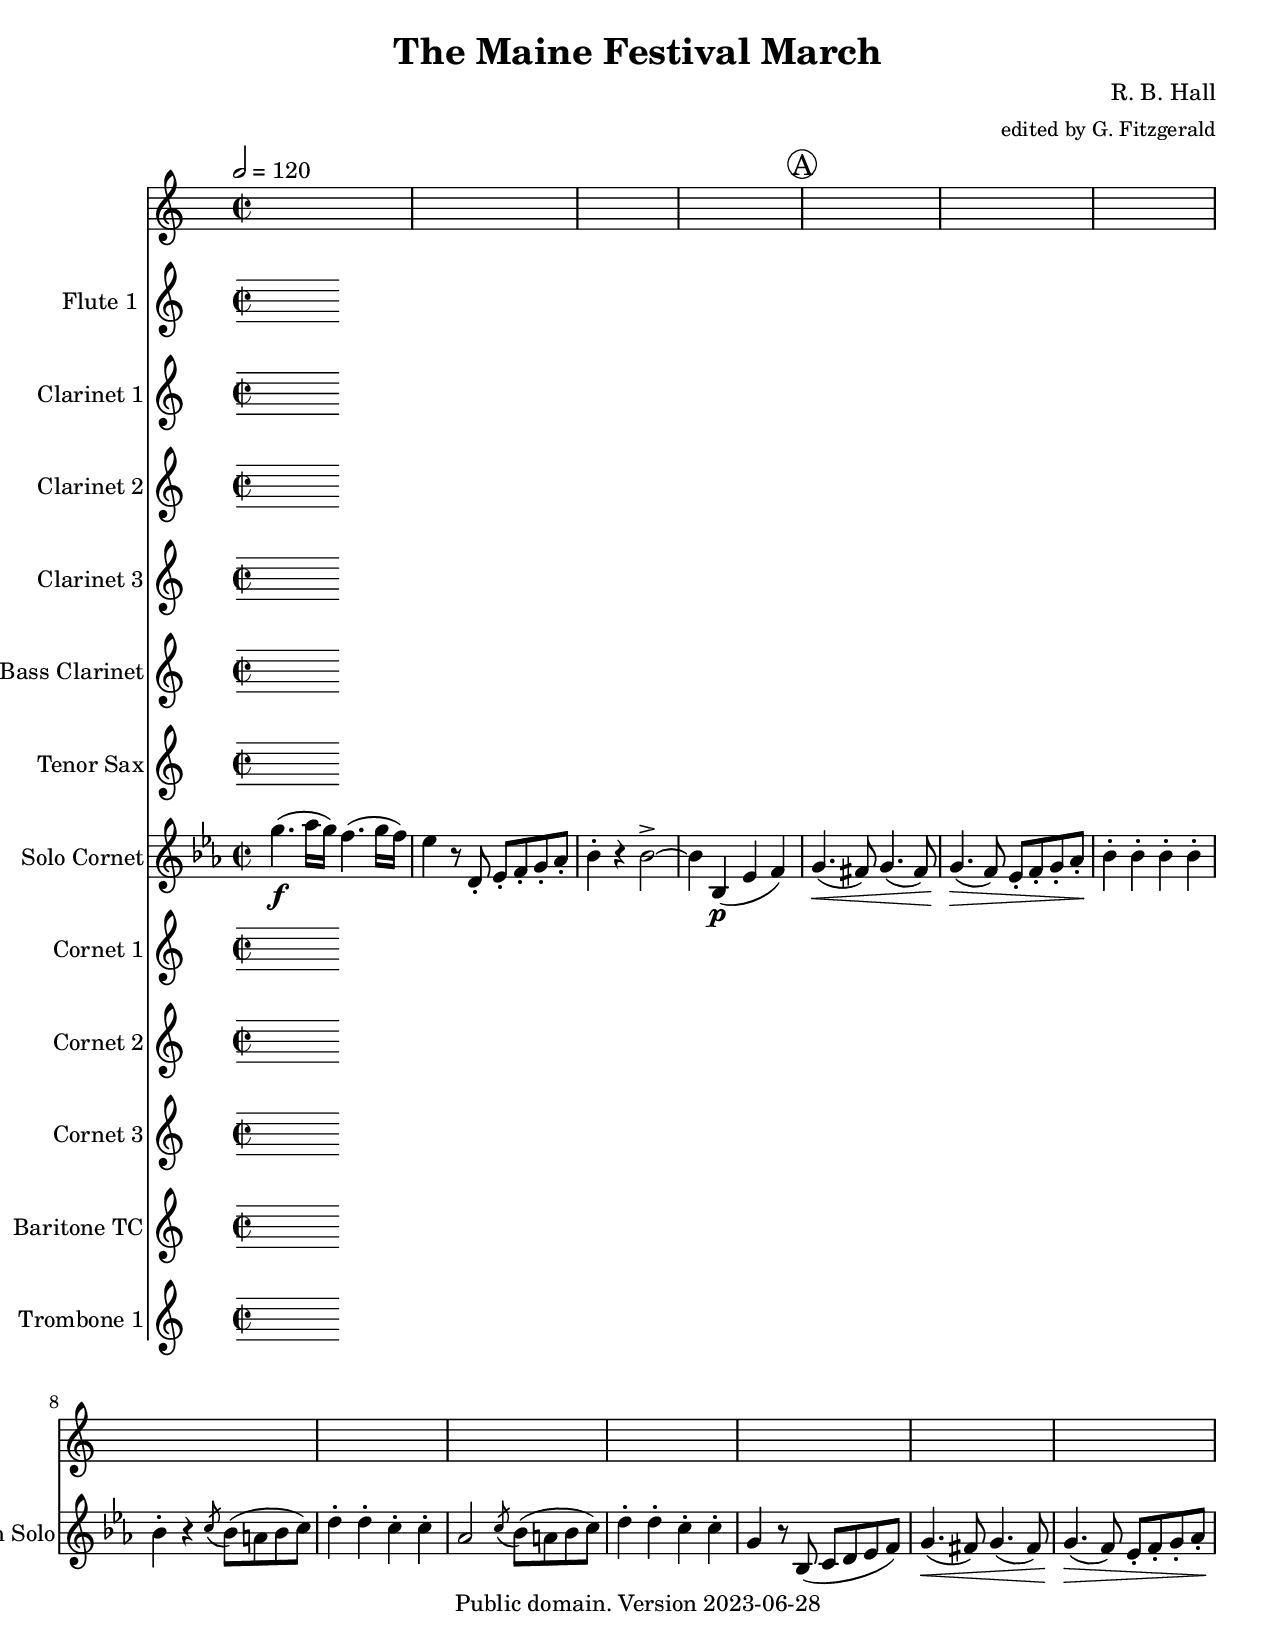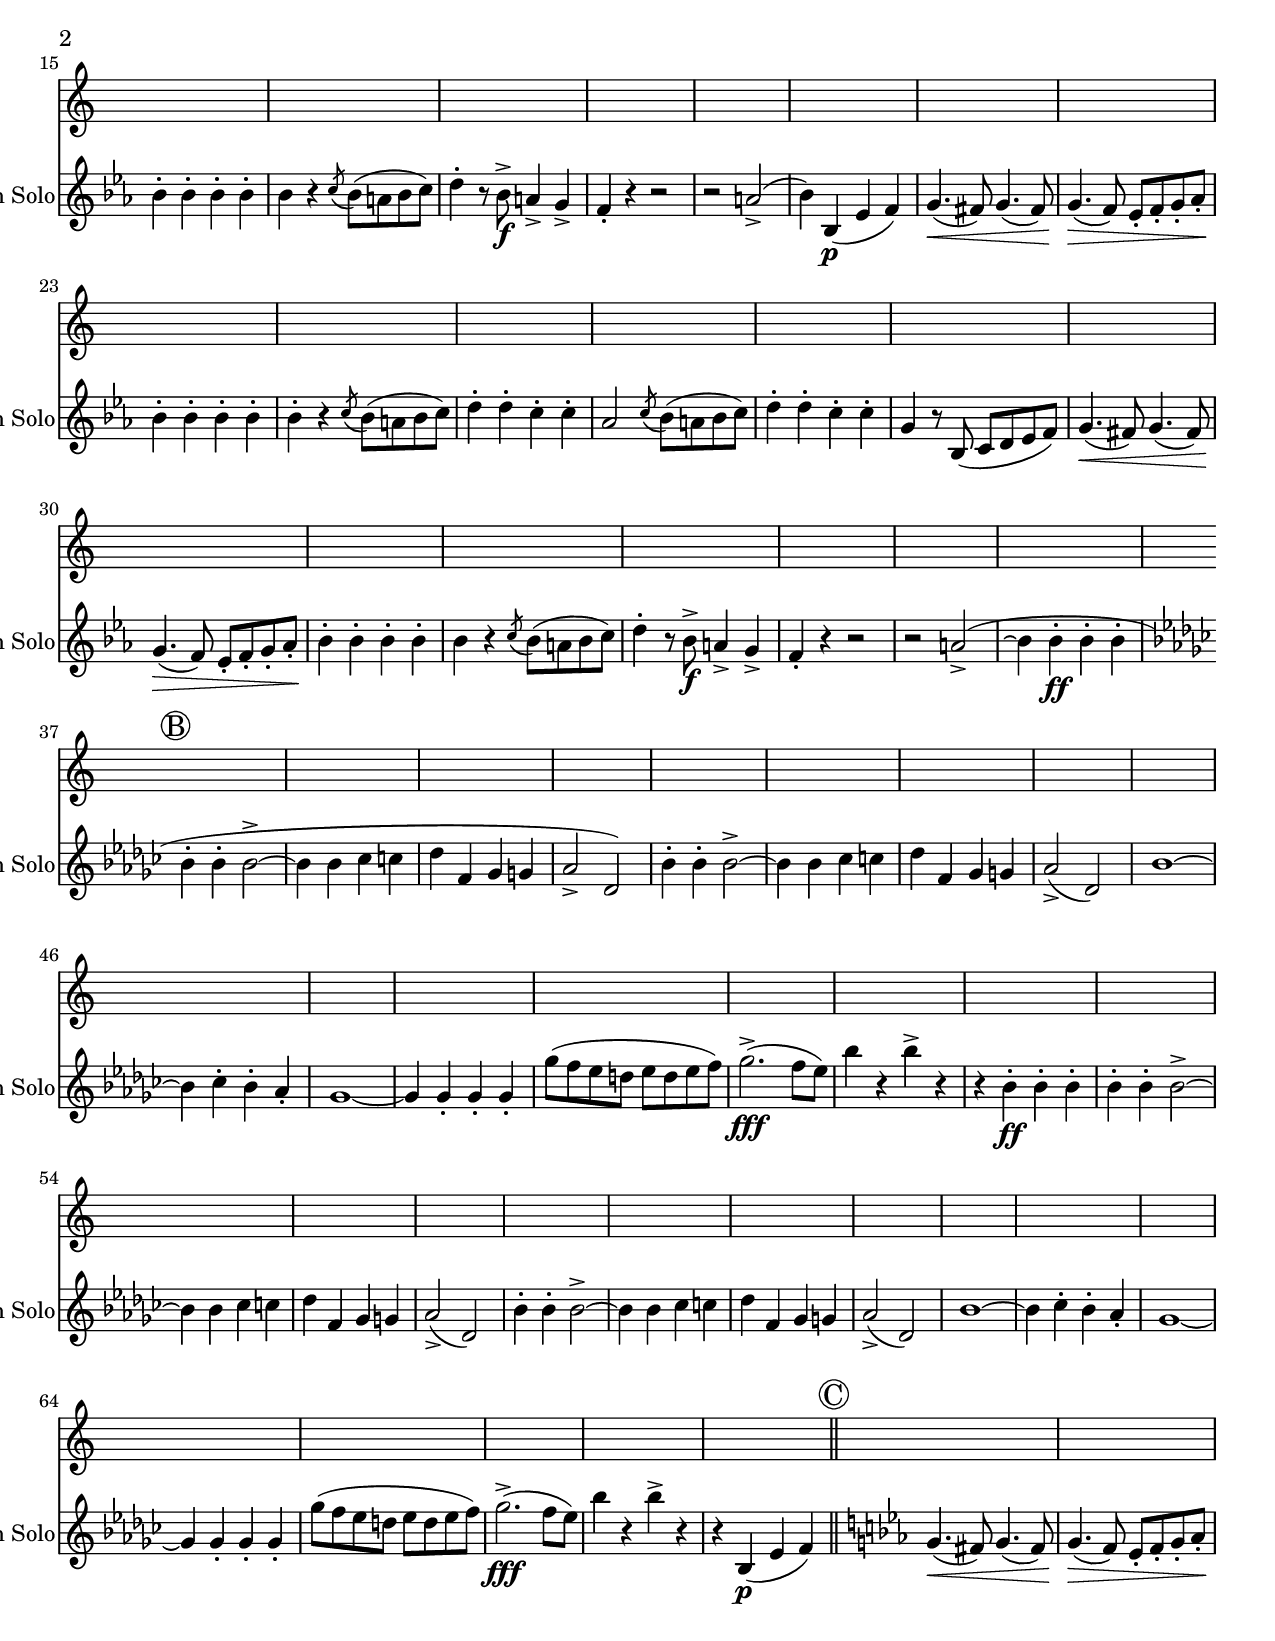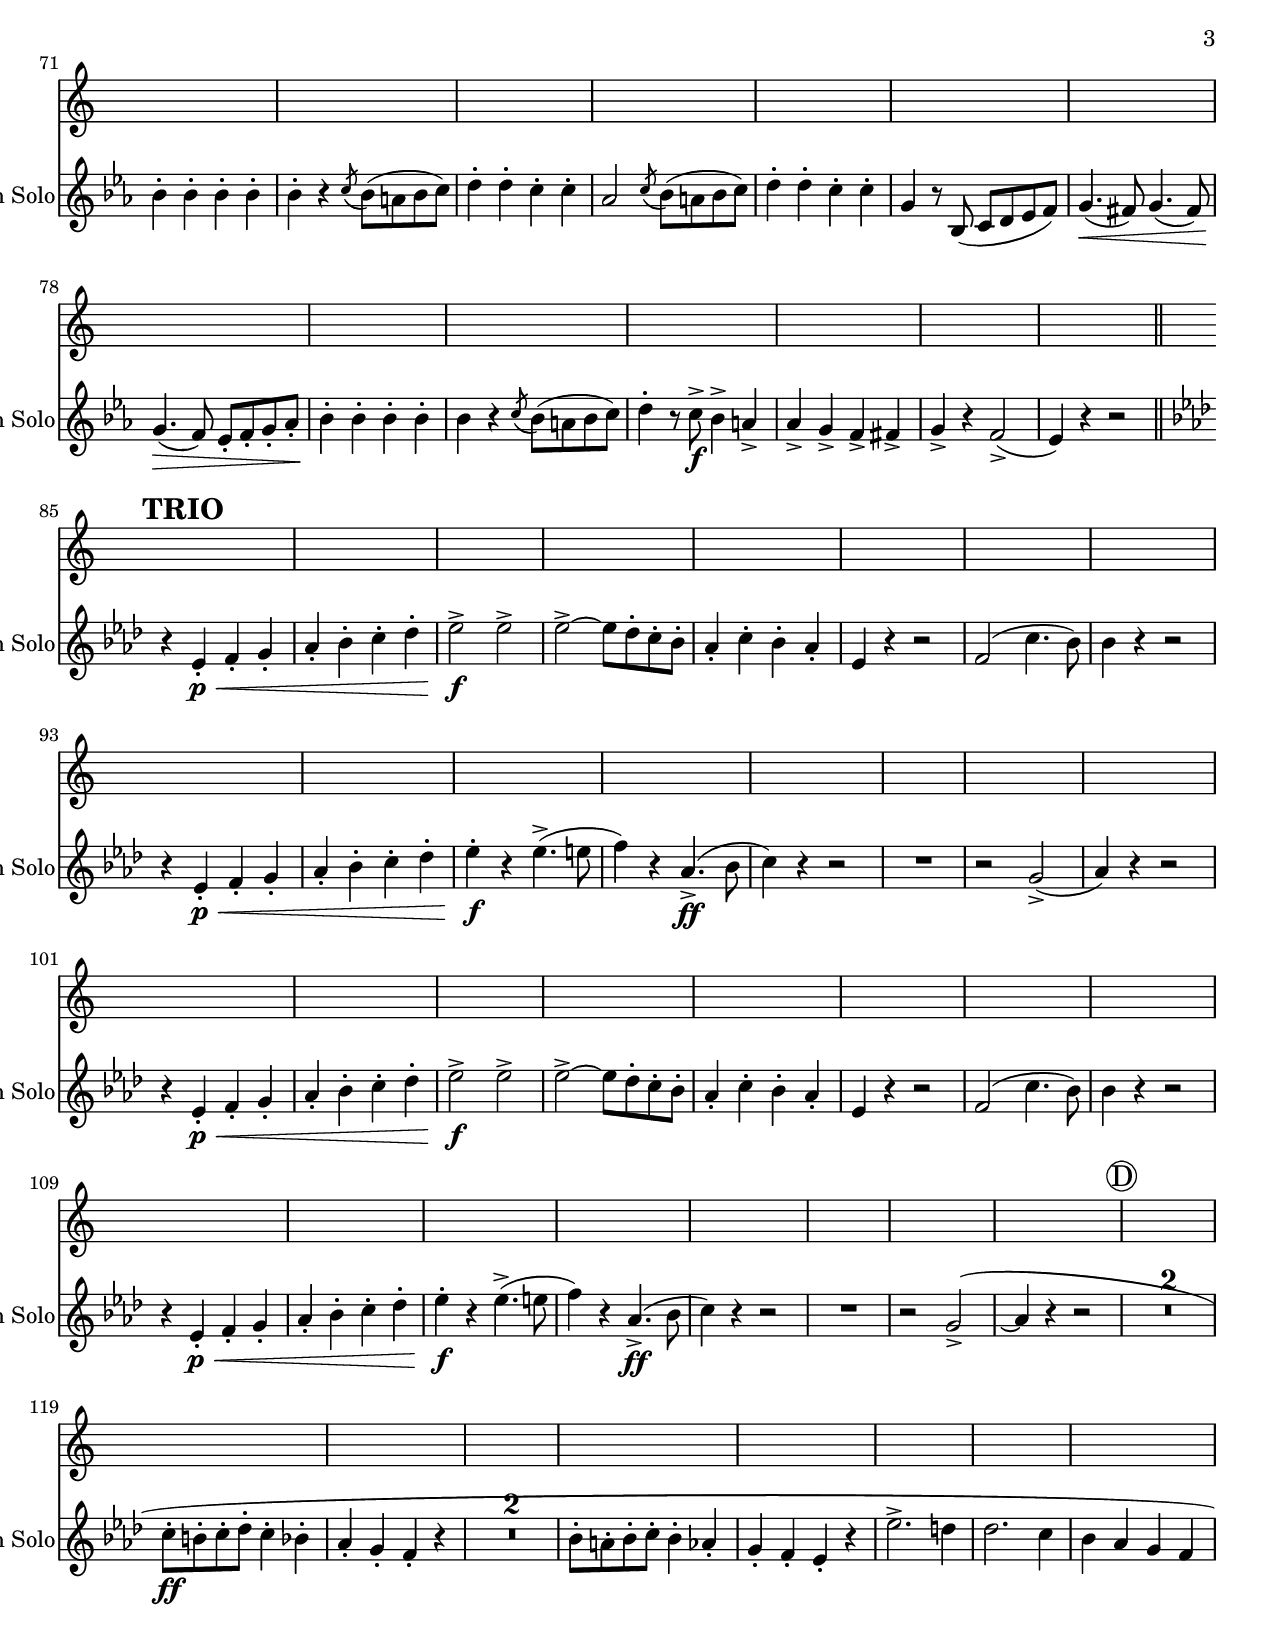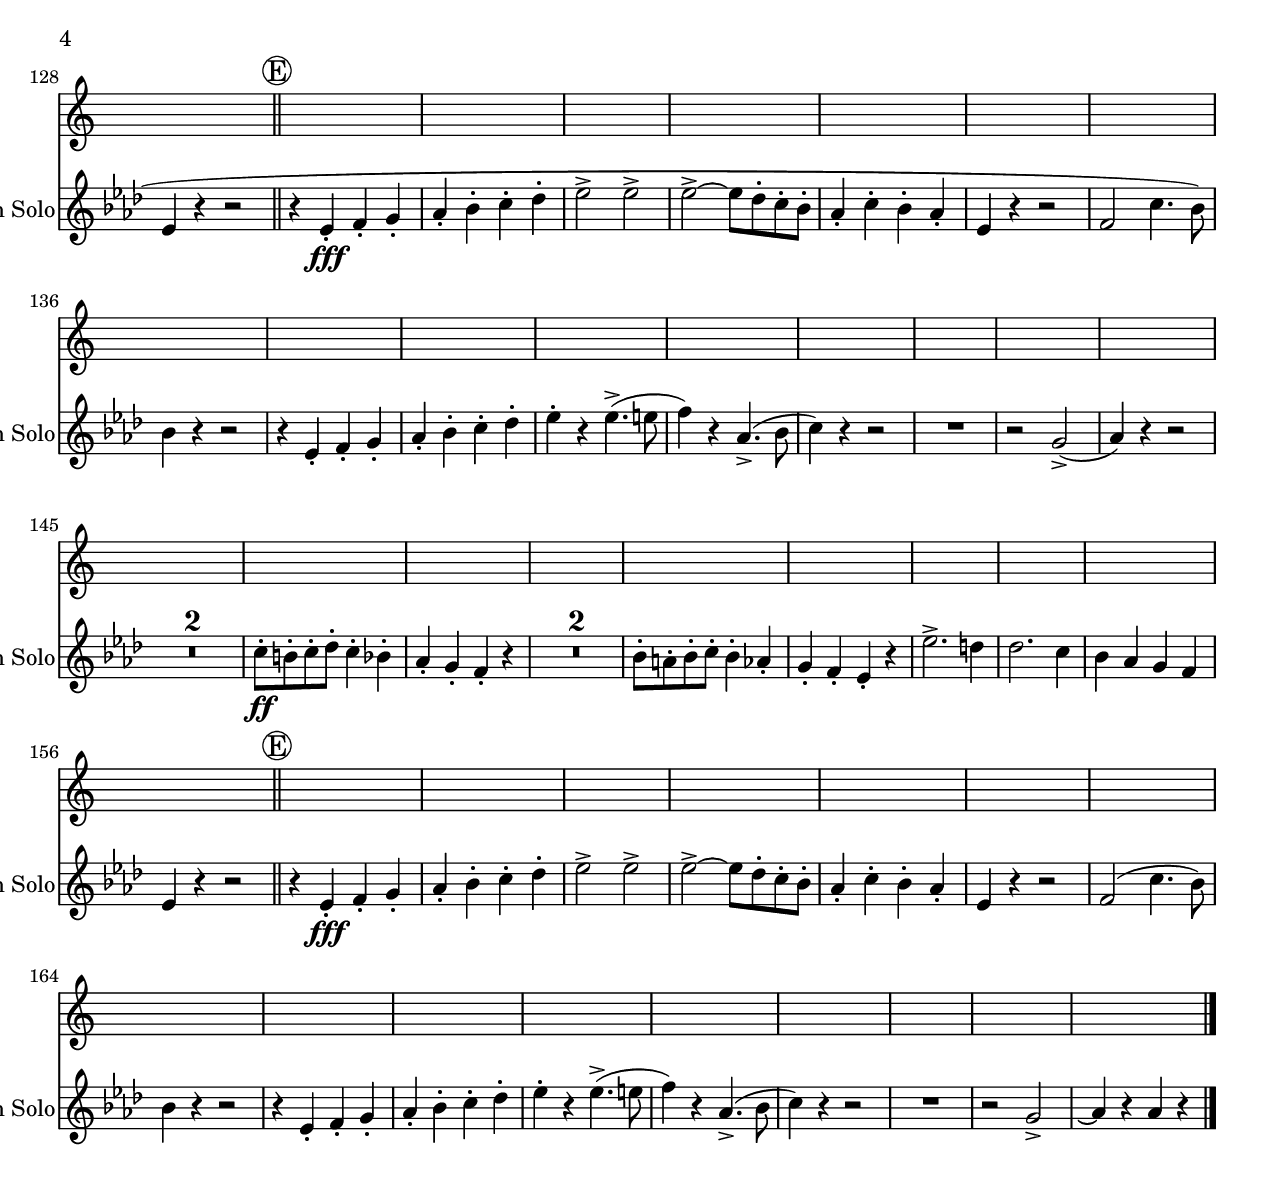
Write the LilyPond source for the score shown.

\version "2.24.1"

\paper {
  #(set-paper-size "letter")
}

\version "2.24.1"
\include "changePitch.ly"

\pointAndClickOff

\header {
  title = "The Maine Festival March"
  composer = "R. B. Hall"
  arranger = \markup { \smaller "edited by G. Fitzgerald" }
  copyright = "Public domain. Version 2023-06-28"
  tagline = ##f
}

rehearsalMarks = \relative c' {
  \set Score.skipBars = ##t
  \override MultiMeasureRest.expand-limit = #1
  \set countPercentRepeats = ##t
  \set repeatCountVisibility = #(every-nth-repeat-count-visible 4)

  \time 2/2

  s1*4
  \mark \markup { \circle "A" }
  \repeat volta 2 {
    s1*15 |
  }
  \alternative {
    { s1 | }
    { s1 | }
  }
  \mark \markup { \circle "B" }
  \repeat volta 2 {
    s1*15 |
  }
  \alternative {
    { s1 | }
    { s1 | }
  }
  
  \bar "||"
  
  \mark \markup { \circle "C" }
  s1*16
  \bar "||" \break
  \mark \markup { \bold "TRIO" }
  \repeat volta 2 {
    s1*15 |
  }
  \alternative {
    { s1 | }
    { s1 | }
  }
  \mark \markup { \circle "D" }
  \repeat volta 2 {
    s1*12 | 
    \bar "||"
    \mark \markup { \circle "E" }
    s1*15
  }
  \alternative {
    { s1 | }
    { s1 \bar "|." }
  }
}

% Define patterns for changePitch/cPI/cPII/cPIII/cPIV
patI = { c4 r8 }
patII = { c4 c8 }
patIII = { c8[ r8 c8] }
patIV = { r8 \samePitch { c c } }

piccOne = \relative c''' {

}

oboeOne = \relative c'' {

}

oboeTwo = \relative c'' {

}

bassoonOne = \relative c {

}

% clarinetInEb - dup of flute

clarinetOne = \relative c''' {

}

clarinetTwo = \relative c'' {

}

clarinetThree = \relative c'' {

}

clarinetBass = \relative c'' {

}

saxAlto = \relative c'' {

}

saxTenor = \relative c'' {

}

saxBaritone = \relative c' {

}

trumpetOne = \relative c' {

}

trumpetTwo = \relative c' {

}

cornetSolo = \relative c''' {
  \key f \major
  
  a4.\f( bes16 a) g4.( a16 g) | f4 r8 e,8-. f-. g-. a-. bes-. |
  c4-. r c2->~ | c4 c,\p( f g) |
  %mark A
  \repeat volta 2 {
    a4.(\< gis8) a4.( gis8) | a4.(\> g8) f-. g-. a-. bes-. | 
    c4-.\! c-. c-. c-. | c4-. r \acciaccatura d8 c( b c d) |
    e4-. e-. d-. d-. | bes2 \acciaccatura d8 c( b c d) |
    e4-. e-. d-. d-. | a4 r8 c,( d e f g) |
    a4.(\< gis8) a4.( gis8) | a4.(\> g8) f-. g-. a-. bes-. |
    c4-.\! c-. c-. c-. | c4 r \acciaccatura d8 c( b c d ) |
    e4-. r8 c->\f b4-> a-> | g4-. r r2 | 
    r2 b->( | 
  }
  \alternative {
    { c4) c,(\p f g) | }
    { c4\repeatTie c-.\ff c-. c-. | }
  }
  %mark B
  \key aes \major
  
  \repeat volta 2 {
    c4-. c-. c2->~ | c4 c des d | ees4 g, aes a | bes2->( ees,) |
    c'4-. c-. c2->~ | c4 c des d | ees4 g, aes a | bes2->( ees,) |
    c'1~ | c4 des-. c-. bes-. | aes1~ | aes4 aes-. aes-. aes-. |
    aes'8( g f e f e f g) | aes2.->(\fff g8 f) | c'4 r c-> r | 
  }
  \alternative {
    { r4 c,-.\ff c-. c-. | }
    { r4 c,(\p f g) | }
  }
  %mark C
  \key f \major
  
  a4.(\< gis8) a4.( gis8) | a4.(\> g8) f-. g-. a-. bes-. | 
  c4-.\! c-. c-. c-. | c4-. r \acciaccatura d8 c( b c d) |
  e4-. e-. d-. d-. | bes2 \acciaccatura d8 c( b c d) |
  e4-. e-. d-. d-. | a4 r8 c,( d e f g) |
  a4.(\< gis8) a4.( gis8) | a4.(\> g8) f-. g-. a-. bes-. |
  c4-.\! c-. c-. c-. | c4 r \acciaccatura d8 c( b c d ) |
  e4-. r8 d->\f c4-> b-> | bes4-> a-> g-> gis-> |
  a4-> r g2->( | f4) r r2
  
  \bar "||" \break
  %TRIO
  \key bes \major
  
  \repeat volta 2 {
    r4 f-.\p\< g-. a-. | bes4-. c-. d-. ees-. | f2->\f f2-> | f2->~ f8 ees-. d-. c-. |
    bes4-. d-. c-. bes-. | f4 r r2 | g2( d'4. c8) | c4 r r2 |
    r4 f,-.\p\< g-. a-. | bes4-. c-. d-. ees-. | 
    f4-.\f r f4.->( fis8 | g4 ) r bes,4.->\ff(  c8 |
    d4) r r2 | R1 | r2 a2->( |
  }
  \alternative {
    { bes4) r r2 | }
    { bes4\repeatTie r r2 | }
  }
  %mark D
  \repeat volta 2 {
    R1*2 | d8-.\ff cis-. d-. ees-. d4-. c-. | bes4-. a-. g-. r |
    R1*2 | c8-. b-. c-. d-. c4-. bes-. | a4-. g-. f-. r |
    f'2.-> e4 | ees2. d4 | c4 bes a g | f4 r r2 |
    %mark E
    r4 f-.\fff g-. a-. | bes4-. c-. d-. ees-. | f2-> f2-> | f2->~ f8 ees-. d-. c-. |
    bes4-. d-. c-. bes-. | f4 r r2 | g2( d'4. c8) | c4 r r2 |
    r4 f,-. g-. a-. | bes4-. c-. d-. ees-. | 
    f4-. r f4.->( fis8 | g4 ) r bes,4.->(  c8 |
    d4) r r2 | R1 | r2 a2->( |
  }
  \alternative {
    { bes4) r r2 | }
    { bes4\repeatTie r bes r }
  }
}

cornetOne = \relative c'' {

}

cornetTwo = \relative c' {

}

cornetThree = \relative c' {

}

hornOne = \relative c'' {

}

hornTwo = \relative c' {

}

hornThree = \relative c'' {

}

hornFour = \relative c' {

}

tromboneOne = \relative c' {

}

tromboneTwo = \relative c' {

}

tromboneThree = \relative c {

}

baritoneTC = \relative c'' {

}

basses = \relative c {

}

drumSnareBass = \drummode {
  \clef percussion


}

percTimp = \relative c {

}

percBells = \relative c' {

}

dummyPart = \relative c'' {
  s1*4
  %mark A
  \repeat volta 2 {
    s1*15 |
  }
  \alternative {
    { s1 | }
    { s1 | }
  }
  %mark B
  \repeat volta 2 {
    s1*15 |
  }
  \alternative {
    { s1 | }
    { s1 | }
  }
  %mark C
  s1*16
  \bar "||" \break
  %TRIO
  \repeat volta 2 {
    s1*15 |
  }
  \alternative {
    { s1 | }
    { s1 | }
  }
  %mark D
  \repeat volta 2 {
    s1*12 | 
    \bar "||"
    %mark E
    s1*15
  }
  \alternative {
    { s1 | }
    { s1 \bar "|." }
  }
}



\score {
  <<
    \new Staff  {
      \unfoldRepeats      
      \rehearsalMarks
    }
    
    \new Staff  {
      \set Score.skipBars = ##t
      \set Staff.midiInstrument = "flute"
      \set Staff.instrumentName = "Flute 1"
      \set Staff.shortInstrumentName = "Fl 1"
      \tempo 2=120
\unfoldRepeats      
      \keepWithTag #'fluteOne \transpose c des \piccOne
    }
    \new Staff  {
      \set Score.skipBars = ##t
      \set Staff.midiInstrument = "clarinet"
      \set Staff.instrumentName = "Clarinet 1"
      \set Staff.shortInstrumentName = "Clar 1"
\unfoldRepeats      
      \transpose c bes, \clarinetOne
    }
    \new Staff  {
      \set Score.skipBars = ##t
      \set Staff.midiInstrument = "clarinet"
      \set Staff.instrumentName = "Clarinet 2"
      \set Staff.shortInstrumentName = "Clar 2"
\unfoldRepeats      
      \transpose c bes, \clarinetTwo
    }
    \new Staff  {
      \set Score.skipBars = ##t
      \set Staff.midiInstrument = "clarinet"
      \set Staff.instrumentName = "Clarinet 3"
      \set Staff.shortInstrumentName = "Clar 3"
\unfoldRepeats      
      \transpose c bes, \clarinetThree
    }
    \new Staff  {
      \set Score.skipBars = ##t
      \set Staff.midiInstrument = "clarinet"
      \set Staff.instrumentName = "Bass Clarinet"
      \set Staff.shortInstrumentName = "B. Cl"
\unfoldRepeats      
      \transpose c bes,, \clarinetBass
    }
    \new Staff  {
      \set Score.skipBars = ##t
      \set Staff.midiInstrument = "tenor sax"
      \set Staff.instrumentName = "Tenor Sax"
      \set Staff.shortInstrumentName = "Ten Sax"
\unfoldRepeats      
      \transpose c bes,, \saxTenor
    }
    
    \new Staff  {
      \set Score.skipBars = ##t
      \set Staff.midiInstrument = "trumpet"
      \set Staff.instrumentName = "Solo Cornet"
      \set Staff.shortInstrumentName = "Corn Solo"
\unfoldRepeats      
      \transpose c bes, \cornetSolo
    }
    
    \new Staff  {
      \set Score.skipBars = ##t
      \set Staff.midiInstrument = "trumpet"
      \set Staff.instrumentName = "Cornet 1"
      \set Staff.shortInstrumentName = "Corn 1"
\unfoldRepeats      
      \transpose c bes, \cornetOne
    }
    
    \new Staff  {
      \set Score.skipBars = ##t
      \set Staff.midiInstrument = "trumpet"
      \set Staff.instrumentName = "Cornet 2"
      \set Staff.shortInstrumentName = "Corn 2"
\unfoldRepeats      
      \transpose c bes, \cornetTwo
    }
    
    \new Staff  {
     \set Score.skipBars = ##t
      \set Staff.midiInstrument = "trumpet"
      \set Staff.instrumentName = "Cornet 3"
      \set Staff.shortInstrumentName = "Corn 3"
\unfoldRepeats      
      \transpose c bes, \cornetThree
    }
    
    \new Staff  { 
      \set Score.skipBars = ##t
      \set Staff.midiInstrument = "trombone"
      \set Staff.instrumentName = "Baritone TC"
      \set Staff.shortInstrumentName = "Bari TC"
\unfoldRepeats            
      \transpose c bes,, \baritoneTC
    }
    \new Staff  { 
      \set Score.skipBars = ##t
      \set Staff.midiInstrument = "trombone"
      \set Staff.instrumentName = "Trombone 1"
      \set Staff.shortInstrumentName = "Trom 1"
\unfoldRepeats            
      \tromboneOne
    }
  >>
  \layout { }
  \midi {
    \tempo 2 = 120
  }
}
